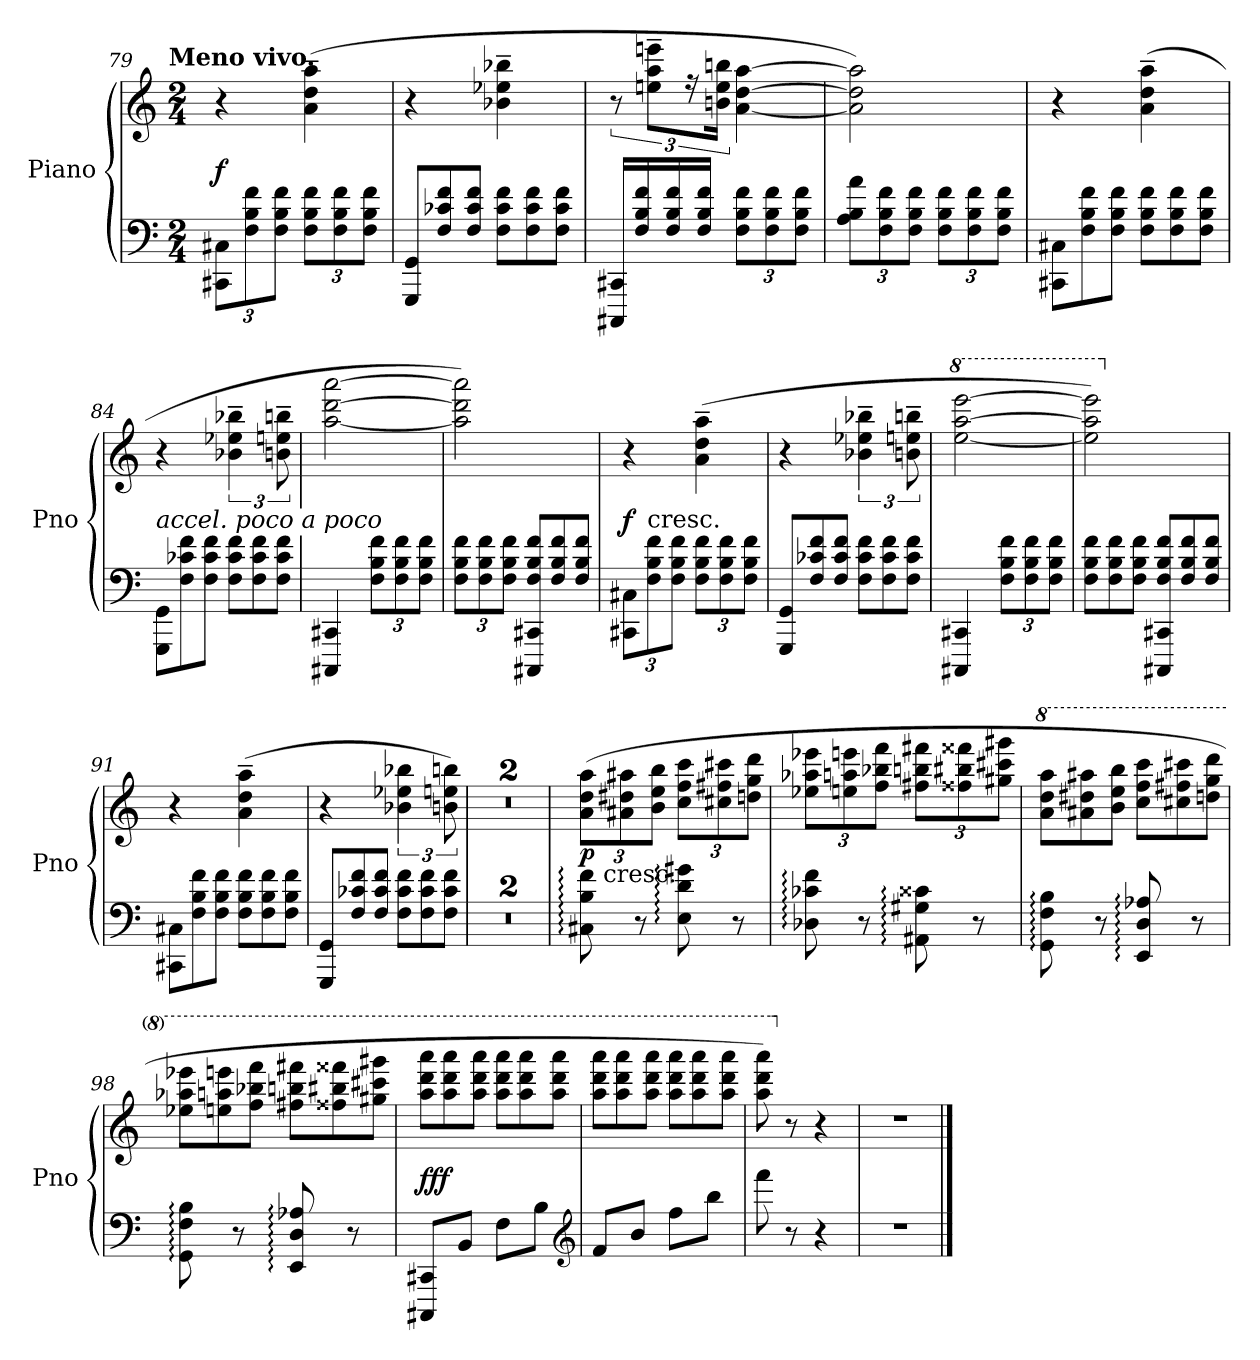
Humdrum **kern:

**kern	**kern	**dynam
*part1	*part1	*part1
*staff2	*staff1	*staff1/2
*I"Piano	*	*
*I'Pno	*	*
*clefF4	*clefG2	*
*k[]	*k[]	*
!!LO:TX:omd:t=Meno vivo.
*M2/4	*M2/4	*
*MM100	*MM100	*
=79	=79	=79
12CC#X 12C#XL	4r	f
12F 12B 12f	.	.
12F 12B 12fJ	.	.
12F 12B 12fL	(4a~ 4dd~ 4aa~	.
12F 12B 12f	.	.
12F 12B 12fJ	.	.
=80	=80	=80
*Xtuplet	*	*
12GGG/ 12GG/L	4r	.
12F/ 12c-X/ 12f/	.	.
12F/ 12c-/ 12f/J	.	.
12F 12c- 12fL	4b-X~ 4ee-X~ 4bb-X~	.
12F 12c- 12f	.	.
12F 12c- 12fJ	.	.
=81	=81	=81
16CCC#X/ 16CC#X/LL	12r	.
16F/ 16B/ 16f/	.	.
.	12een~ 12aa~ 12eeen~L	.
16F/ 16B/ 16f/	.	.
.	24r	.
16F/ 16B/ 16f/JJ	.	.
.	24bn 24ee 24bbnJk	.
*tuplet	*	*
12F 12B 12fL	[4a [4dd [4aa	.
12F 12B 12f	.	.
12F 12B 12fJ	.	.
=82	=82	=82
12A 12B 12aL	2a] 2dd] 2aa])	.
12F 12B 12f	.	.
12F 12B 12fJ	.	.
12F 12B 12fL	.	.
12F 12B 12f	.	.
12F 12B 12fJ	.	.
=83	=83	=83
*Xtuplet	*	*
12CC#X 12C#XL	4r	.
12F 12B 12f	.	.
12F 12B 12fJ	.	.
12F 12B 12fL	(4a~ 4dd~ 4aa~	.
12F 12B 12f	.	.
12F 12B 12fJ	.	.
=84	=84	=84
*	*MM104	*
!	!LO:TX:b:i:t=accel. poco a poco	!
12GGG 12GGL	4r	.
12F 12c-X 12f	.	.
12F 12c- 12fJ	.	.
12F 12c- 12fL	6b-X~ 6ee-X~ 6bb-X~	.
12F 12c- 12f	.	.
12F 12c- 12fJ	12bn~ 12een~ 12bbn~	.
=85	=85	=85
*	*MM108	*
4CCC#X 4CC#X	[2aa [2ddd [2aaa	.
*tuplet	*	*
12F 12B 12fL	.	.
12F 12B 12f	.	.
12F 12B 12fJ	.	.
=86	=86	=86
*	*MM112	*
12F 12B 12fL	2aa] 2ddd] 2aaa])	.
12F 12B 12f	.	.
12F 12B 12fJ	.	.
*Xtuplet	*	*
12CCC#X/ 12CC#X/ 12F/ 12B/ 12f/L	.	.
12F/ 12B/ 12f/	.	.
12F/ 12B/ 12f/J	.	.
=87	=87	=87
*tuplet	*	*
*	*MM116	*
*	*^	*
12CC#X 12C#XL	4r	12ryy	f
!	!	!LO:TX:c:t=cresc.	!
12F 12B 12f	.	3ryy	.
12F 12B 12fJ	.	.	.
12F 12B 12fL	(4a~ 4dd~ 4aa~	.	.
12F 12B 12f	.	.	.
12F 12B 12fJ	.	12ryy	.
*	*v	*v	*
=88	=88	=88
*Xtuplet	*	*
*	*MM120	*
12GGG/ 12GG/L	4r	.
12F/ 12c-X/ 12f/	.	.
12F/ 12c-/ 12f/J	.	.
12F 12c- 12fL	6b-X~ 6ee-X~ 6bb-X~	.
12F 12c- 12f	.	.
12F 12c- 12fJ	12bn~ 12een~ 12bbn~	.
=89	=89	=89
*	*8va	*
*	*MM124	*
4CCC#X 4CC#X	[2eee [2aaa [2eeee	.
*tuplet	*	*
12F 12B 12fL	.	.
12F 12B 12f	.	.
12F 12B 12fJ	.	.
=90	=90	=90
*Xtuplet	*	*
*	*MM128	*
12F 12B 12fL	2eee] 2aaa] 2eeee])	.
12F 12B 12f	.	.
12F 12B 12fJ	.	.
12CCC#X/ 12CC#X/ 12F/ 12B/ 12f/L	.	.
12F/ 12B/ 12f/	.	.
12F/ 12B/ 12f/J	.	.
=91	=91	=91
*	*X8va	*
*	*MM132	*
12CC#X 12C#XL	4r	.
12F 12B 12f	.	.
12F 12B 12fJ	.	.
12F 12B 12fL	(4a~ 4dd~ 4aa~	.
12F 12B 12f	.	.
12F 12B 12fJ	.	.
=92	=92	=92
*	*MM136	*
12GGG/ 12GG/L	4r	.
12F/ 12c-X/ 12f/	.	.
12F/ 12c-/ 12f/J	.	.
12F 12c- 12fL	6b-X 6ee-X 6bb-X	.
12F 12c- 12f	.	.
12F 12c- 12fJ	12bn 12een 12bbn)	.
=93	=93	=93
2r	2r	.
=94	=94	=94
2r	2r	.
=95	=95	=95
*	*MM140	*
8C#X: 8B: 8f:	(12a 12dd 12aaL	p
!	!LO:TX:c:t=cresc.	!
.	12a#X 12dd#X 12aa#X	.
8r	.	.
.	12b 12ee 12bbJ	.
8E: 8d: 8g#X:	12cc 12ff 12cccL	.
.	12cc#X 12ff#X 12ccc#X	.
8r	.	.
.	12ddn 12gg 12dddJ	.
=96	=96	=96
*	*MM144	*
8D-X: 8c-X: 8f:	12ee-X 12aa-X 12eee-XL	.
.	12een 12aan 12eeen	.
8r	.	.
.	12ff 12bb-X 12fffJ	.
8AA#X: 8G#X: 8c##X:	12ff#X 12bbn 12fff#XL	.
.	12ff##X 12bb#X 12fff##X	.
8r	.	.
.	12gg#X 12ccc#X 12ggg#XJ	.
=97	=97	=97
*	*8va	*
*	*Xtuplet	*
*	*MM148	*
8GG: 8F: 8B:	12aa 12ddd 12aaaL	.
.	12aa#X 12ddd#X 12aaa#X	.
8r	.	.
.	12bb 12eee 12bbbJ	.
8EE: 8D: 8A-X:	12ccc 12fff 12ccccL	.
.	12ccc#X 12fff#X 12cccc#X	.
8r	.	.
.	12dddn 12ggg 12ddddJ	.
=98	=98	=98
*	*MM152	*
8GG: 8F: 8B:	12eee-X 12aaa-X 12eeee-XL	.
.	12eeen 12aaan 12eeeen	.
8r	.	.
.	12fff 12bbb-X 12ffffJ	.
8EE: 8D: 8A-X:	12fff#X 12bbbn 12ffff#XL	.
.	12fff##X 12bbb#X 12ffff##X	.
8r	.	.
.	12ggg#X 12cccc#X 12gggg#XJ	.
=99	=99	=99
*	*MM156	*
8CCC#X 8CC#XL	12aaa 12dddd 12aaaaL	fff
.	12aaa 12dddd 12aaaa	.
8BBJ	.	.
.	12aaa 12dddd 12aaaaJ	.
8FL	12aaa 12dddd 12aaaaL	.
.	12aaa 12dddd 12aaaa	.
8BJ	.	.
.	12aaa 12dddd 12aaaaJ	.
*clefG2	*	*
=100	=100	=100
8fL	12aaa 12dddd 12aaaaL	.
.	12aaa 12dddd 12aaaa	.
8bJ	.	.
.	12aaa 12dddd 12aaaaJ	.
8ffL	12aaa 12dddd 12aaaaL	.
.	12aaa 12dddd 12aaaa	.
8bbJ	.	.
.	12aaa 12dddd 12aaaaJ	.
=101	=101	=101
8fff	8aaa 8dddd 8aaaa)	.
*	*X8va	*
8r	8r	.
4r	4r	.
=102	=102	=102
2r	2r	.
==	==	==
*-	*-	*-
